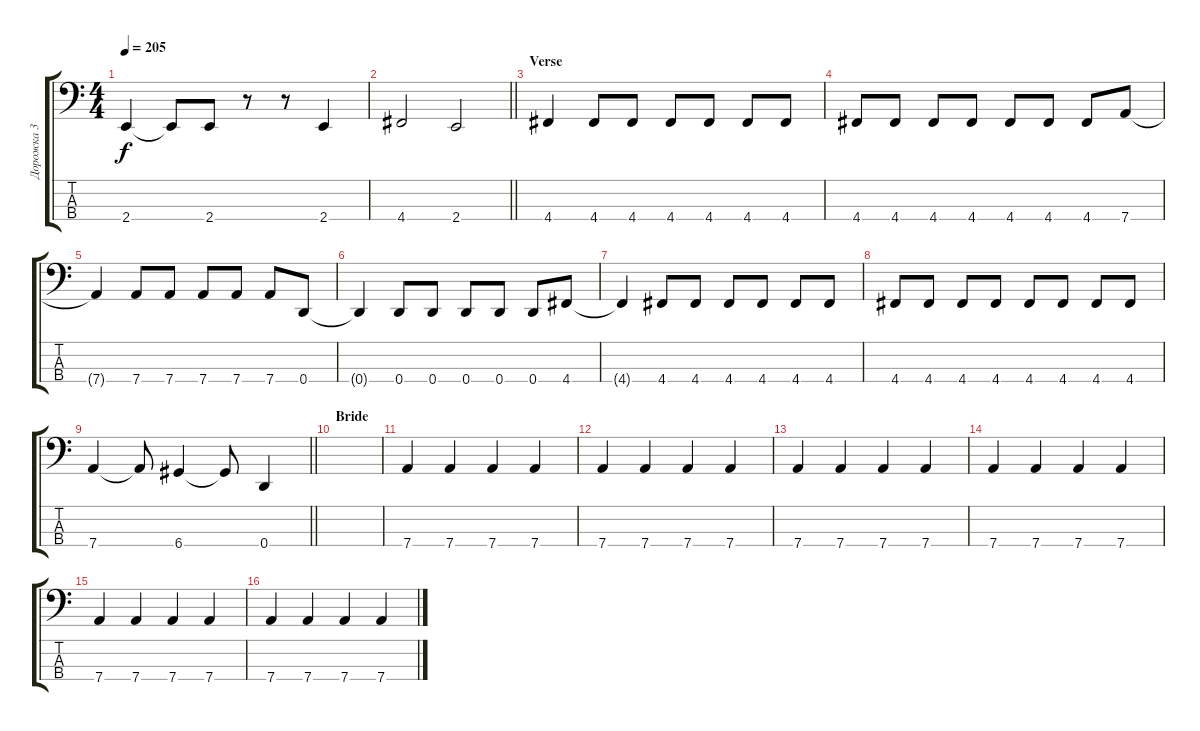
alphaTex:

\track ("Дорожка 3" "Дорожка 3") {instrument electricbassfinger}
\staff {score tabs}
\tuning (G2 D2 A1 D1) {hide}
\ts (4 4)
\tempo 205
\clef f4
\ks c
2.4.4{dy f} 2.4{t}.8 2.4.8 r.8 r.8 2.4.4 |
\barLineRight lightlight
4.4.2 2.4.2 |
\section ("" "Verse")
4.4.4 4.4.8 4.4.8 4.4.8 4.4.8 4.4.8 4.4.8 |
4.4.8 4.4.8 4.4.8 4.4.8 4.4.8 4.4.8 4.4.8 7.4.8 |
7.4{t}.4 7.4.8 7.4.8 7.4.8 7.4.8 7.4.8 0.4.8 |
0.4{t}.4 0.4.8 0.4.8 0.4.8 0.4.8 0.4.8 4.4.8 |
4.4{t}.4 4.4.8 4.4.8 4.4.8 4.4.8 4.4.8 4.4.8 |
4.4.8 4.4.8 4.4.8 4.4.8 4.4.8 4.4.8 4.4.8 4.4.8 |
\barLineRight lightlight
7.4.4 7.4{t}.8 6.4.4 6.4{t}.8 0.4.4 |
\section ("" "Bride")
|
7.4.4 7.4.4 7.4.4 7.4.4 |
7.4.4 7.4.4 7.4.4 7.4.4 |
7.4.4 7.4.4 7.4.4 7.4.4 |
7.4.4 7.4.4 7.4.4 7.4.4 |
7.4.4 7.4.4 7.4.4 7.4.4 |
7.4.4 7.4.4 7.4.4 7.4.4
